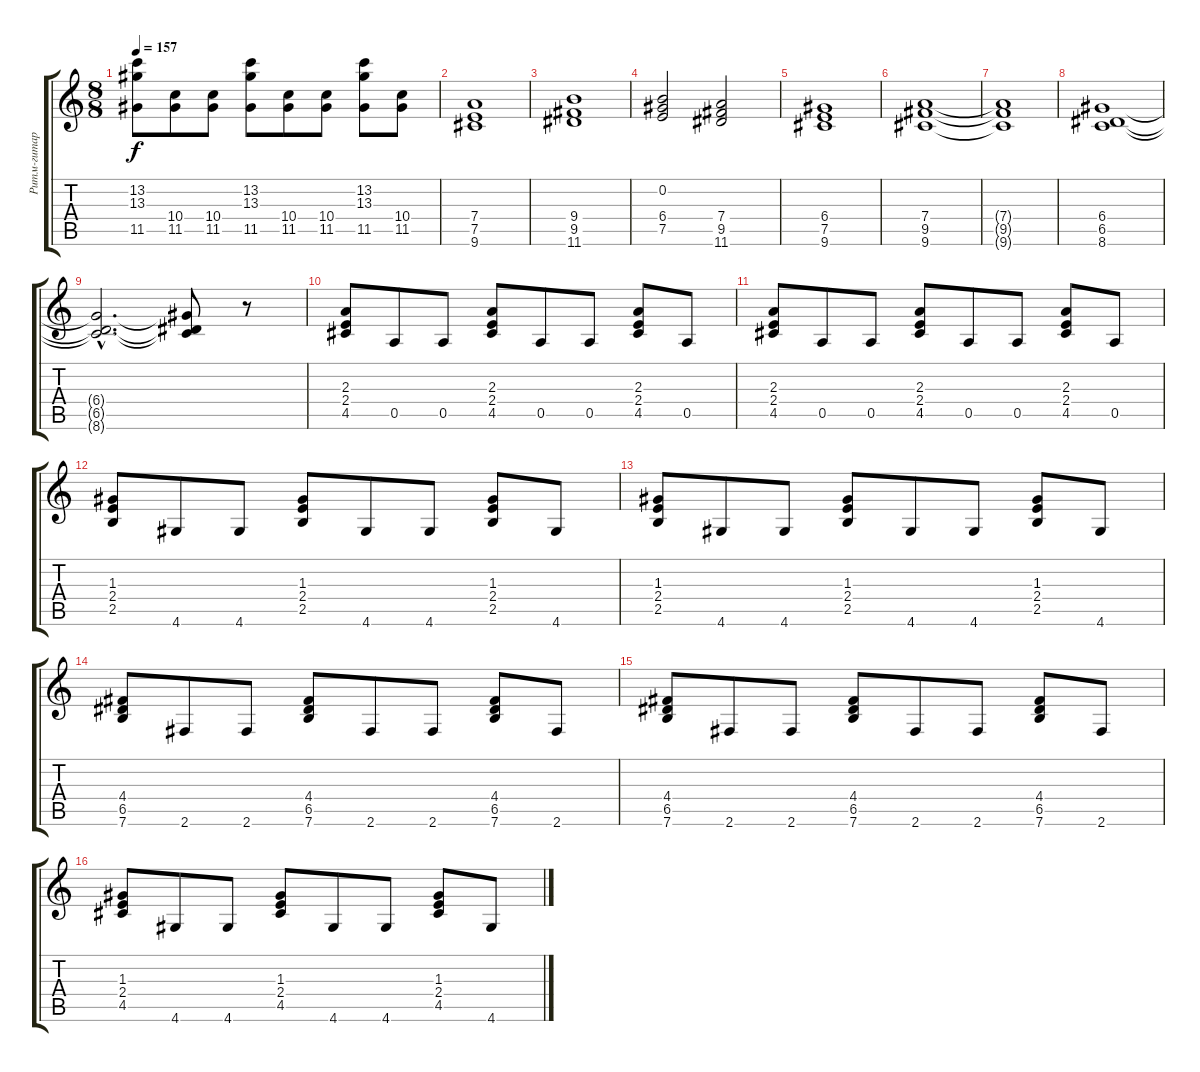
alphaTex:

\track ("Ритм-гитара" "Ритм-гитар") {instrument distortionguitar}
\staff {score tabs}
\tuning (E4 B3 G3 D3 A2 E2) {hide}
\ts (8 8)
\tempo 157
\clef g2
\ks c
(13.2 13.3 11.5).8{dy f} (10.4 11.5).8 (10.4 11.5).8 (13.2 13.3 11.5).8 (10.4 11.5).8 (10.4 11.5).8 (13.2 13.3 11.5).8 (10.4 11.5).8 |
(7.4 7.5 9.6).1 |
(9.4 9.5 11.6).1 |
(0.2 6.4 7.5).2 (7.4 9.5 11.6).2 |
(6.4 7.5 9.6).1 |
(7.4 9.5 9.6).1 |
(7.4{t} 9.5{t} 9.6{t}).1 |
(6.4 6.5 8.6).1 |
(6.4{hac t} 6.5{hac t} 8.6{hac t}).2{d} (6.4{t} 6.5{t} 8.6{t}).8 r.8 |
(2.3 2.4 4.5).8 0.5.8 0.5.8 (2.3 2.4 4.5).8 0.5.8 0.5.8 (2.3 2.4 4.5).8 0.5.8 |
(2.3 2.4 4.5).8 0.5.8 0.5.8 (2.3 2.4 4.5).8 0.5.8 0.5.8 (2.3 2.4 4.5).8 0.5.8 |
(1.3 2.4 2.5).8 4.6.8 4.6.8 (1.3 2.4 2.5).8 4.6.8 4.6.8 (1.3 2.4 2.5).8 4.6.8 |
(1.3 2.4 2.5).8 4.6.8 4.6.8 (1.3 2.4 2.5).8 4.6.8 4.6.8 (1.3 2.4 2.5).8 4.6.8 |
(4.4 6.5 7.6).8 2.6.8 2.6.8 (4.4 6.5 7.6).8 2.6.8 2.6.8 (4.4 6.5 7.6).8 2.6.8 |
(4.4 6.5 7.6).8 2.6.8 2.6.8 (4.4 6.5 7.6).8 2.6.8 2.6.8 (4.4 6.5 7.6).8 2.6.8 |
(1.3 2.4 4.5).8 4.6.8 4.6.8 (1.3 2.4 4.5).8 4.6.8 4.6.8 (1.3 2.4 4.5).8 4.6.8
